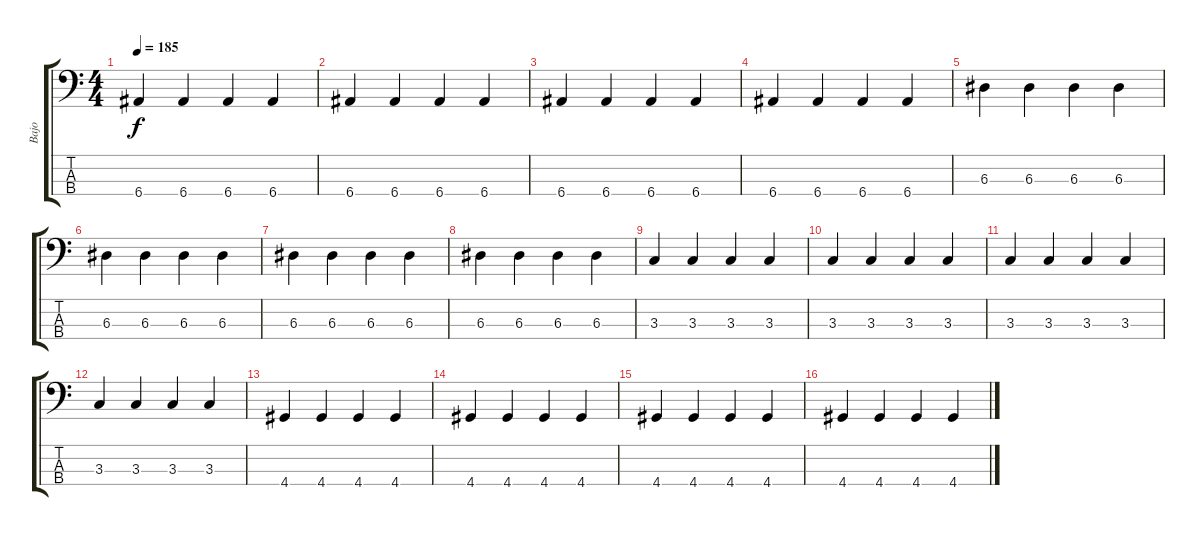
\track ("Bajo" "Bajo") {instrument electricbassfinger}
\staff {score tabs}
\tuning (G2 D2 A1 E1) {hide}
\ts (4 4)
\tempo 185
\clef f4
\ks c
6.4.4{dy f} 6.4.4 6.4.4 6.4.4 |
6.4.4 6.4.4 6.4.4 6.4.4 |
6.4.4 6.4.4 6.4.4 6.4.4 |
6.4.4 6.4.4 6.4.4 6.4.4 |
6.3.4 6.3.4 6.3.4 6.3.4 |
6.3.4 6.3.4 6.3.4 6.3.4 |
6.3.4 6.3.4 6.3.4 6.3.4 |
6.3.4 6.3.4 6.3.4 6.3.4 |
3.3.4 3.3.4 3.3.4 3.3.4 |
3.3.4 3.3.4 3.3.4 3.3.4 |
3.3.4 3.3.4 3.3.4 3.3.4 |
3.3.4 3.3.4 3.3.4 3.3.4 |
4.4.4 4.4.4 4.4.4 4.4.4 |
4.4.4 4.4.4 4.4.4 4.4.4 |
4.4.4 4.4.4 4.4.4 4.4.4 |
4.4.4 4.4.4 4.4.4 4.4.4
